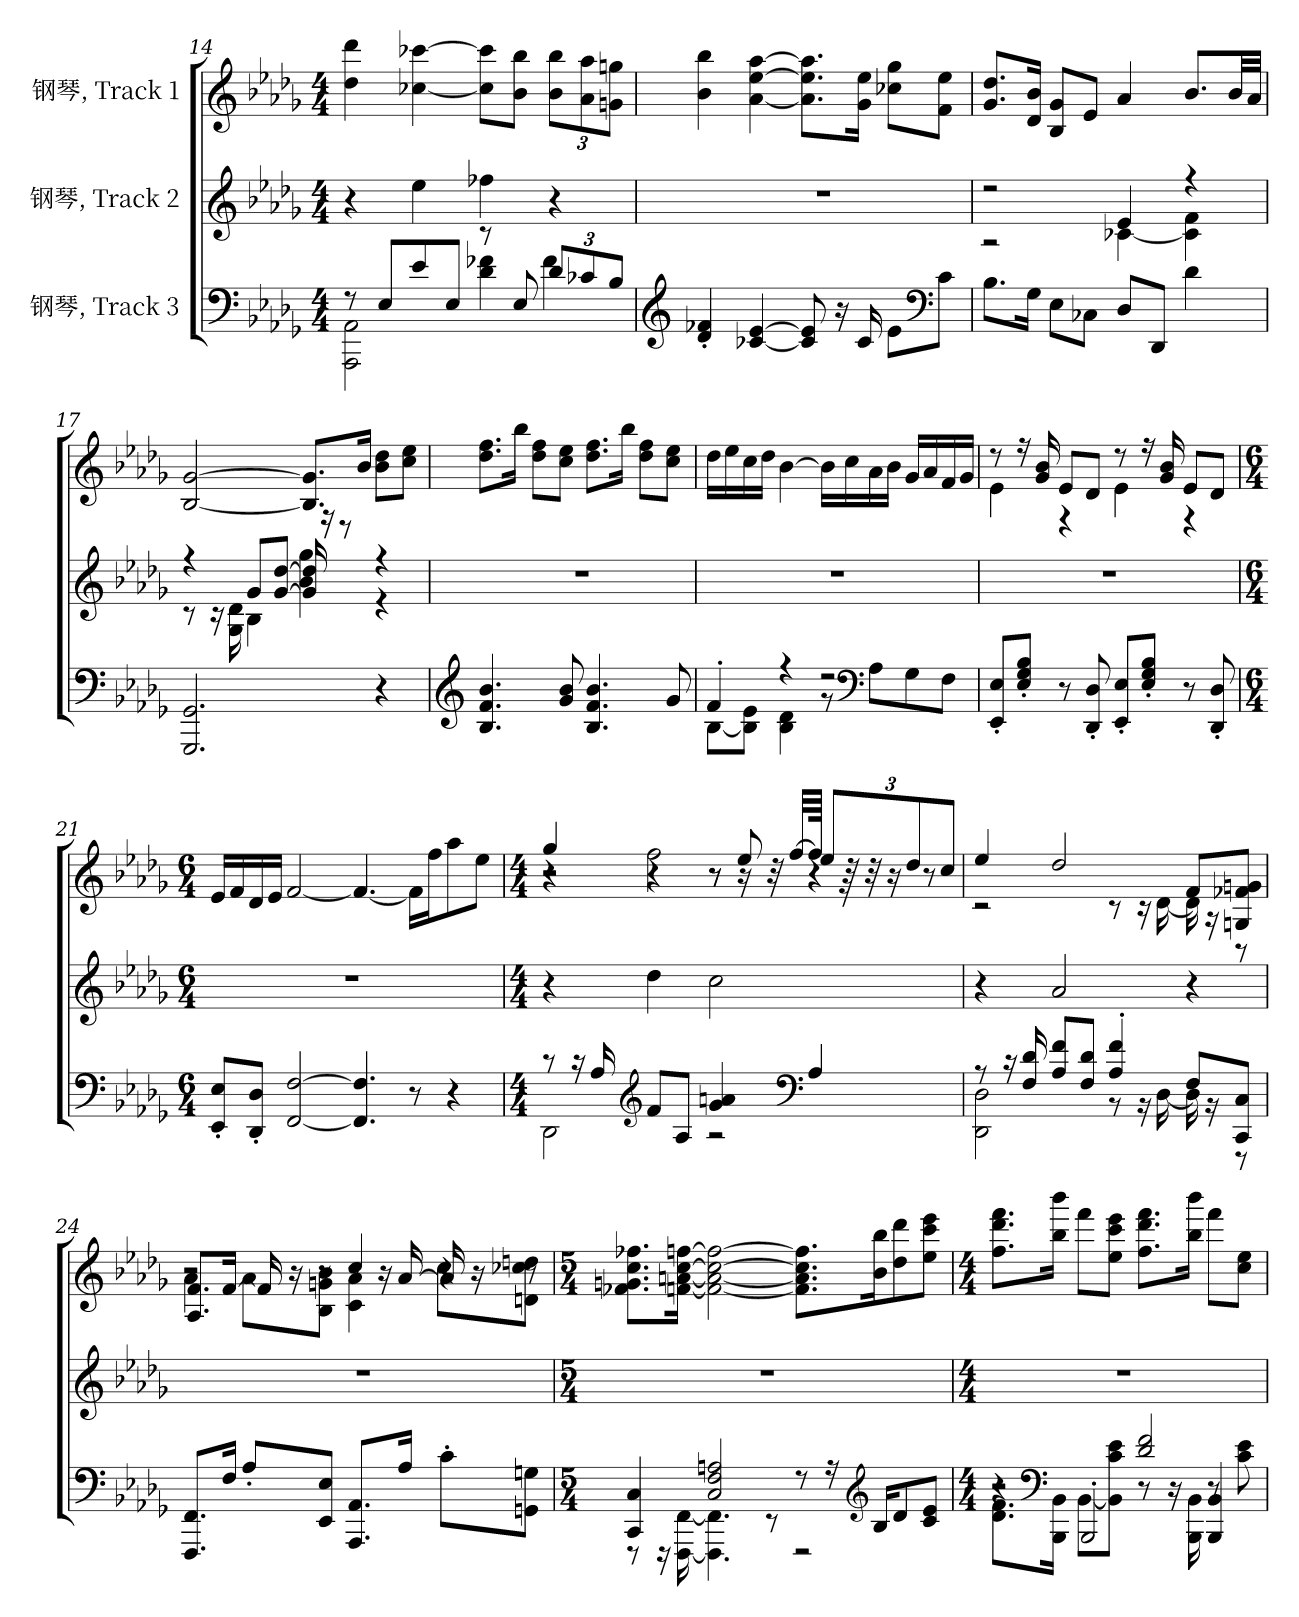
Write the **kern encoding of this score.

**kern	**kern	**kern
*part3	*part2	*part1
*staff3	*staff2	*staff1
*I"钢琴, Track 3	*I"钢琴, Track 2	*I"钢琴, Track 1
*clefF4	*clefG2	*clefG2
*k[b-e-a-d-g-]	*k[b-e-a-d-g-]	*k[b-e-a-d-g-]
*M4/4	*M4/4	*M4/4
=14	=14	=14
*^	*	*
8r	2AAA-\ 2AA-\	4r	4dd-\ 4ddd-\
8E-/L	.	.	.
8e-/	.	4ee-\	[4cc-X\ [4ccc-X\
8E-/J	.	.	.
8r	4d-\ 4f-X\	4ff-X\	8cc-\] 8ccc-\]L
8E-/	.	.	8b-\ 8bb-\J
*Xbrackettup	*	*	*Xbrackettup
12d-/L	4f-\	4r	12b-\ 12bb-\L
12c-X/	.	.	12a-\ 12aa-\
12B-/J	.	.	12gn\ 12ggn\J
*v	*v	*	*
!!LO:LB:g=z
=15	=15	=15
*clefG2	*	*
4d-/' 4f-X/'	1r	4b-\ 4bb-\
[4c-X/ [4e-/	.	[4a-\ [4ee-\ [4aa-\
8c-/] 8e-/]	.	8.a-\] 8.ee-\] 8.aa-\]L
16r	.	.
16c-/	.	16g-\ 16ee-\Jk
8e-\L	.	8cc-X\ 8gg-\L
*clefF4	*	*
8c-\J	.	8f\ 8ee-\J
=16	=16	=16
*	*^	*
8.B-\L	2r	2r	8.g-/ 8.dd-/L
16G-\Jk	.	.	16d-/ 16b-/Jk
8E-\L	.	.	8B-/ 8g-/L
8C-X\J	.	.	8e-/J
8D-/L	4e-/	[4c-X\	4a-/
8DD-/J	.	.	.
4d-\	4r	4c-\] 4f\	8.b-/L
.	.	.	32b-/LL
.	.	.	32a-/JJJ
=17	=17	=17	=17
2.GGG-/ 2.GG-/	4r	8r	[2B-/ [2g-/
.	.	16r	.
.	.	16G-\ 16d-\	.
.	8g-/L	4B-\	.
.	[8g-/ [8dd-/J	.	.
.	16g-/] 16dd-/]	4b-\ 4gg-\	8.B-/] 8.g-/]L
.	16r	.	.
.	8r	.	.
.	.	.	16b-/Jk
4r	4r	4r	8b-\ 8dd-\L
.	.	.	8cc\ 8ee-\J
*	*v	*v	*
!!LO:LB:g=z
=18	=18	=18
*clefG2	*	*
4.B-/ 4.f/ 4.b-/	1r	8.dd-\ 8.ff\L
.	.	16bb-\Jk
.	.	8dd-\ 8ff\L
8g-/ 8b-/	.	8cc\ 8ee-\J
4.B-/ 4.f/ 4.b-/	.	8.dd-\ 8.ff\L
.	.	16bb-\Jk
.	.	8dd-\ 8ff\L
8g-/	.	8cc\ 8ee-\J
=19	=19	=19
*^	*	*
4f'/	[8B-\L	1r	16dd-\LL
.	.	.	16ee-\
.	8B-\] 8e-\J	.	16cc\
.	.	.	16dd-\JJ
4r	4B-\ 4d-\	.	[4b-\
2r	8r	.	16b-\LL]
.	.	.	16cc\
*clefF4	*	*	*
.	8A-\L	.	16a-\
.	.	.	16b-\JJ
.	8G-\	.	16g-/LL
.	.	.	16a-/
.	8F\J	.	16f/
.	.	.	16g-/JJ
*v	*v	*	*
=20	=20	=20
*	*	*^
8EE-/' 8E-/'L	1r	8r	4e-\
8E-/' 8G-/' 8B-/'J	.	16r	.
.	.	16g-/ 16b-/	.
8r	.	8e-/L	4r
8DD-/' 8D-/'	.	8d-/J	.
8EE-/' 8E-/'L	.	8r	4e-\
8E-/' 8G-/' 8B-/'J	.	16r	.
.	.	16g-/ 16b-/	.
8r	.	8e-/L	4r
8DD-/' 8D-/'	.	8d-/J	.
*	*	*v	*v
!!LO:PB:g=z
=21	=21	=21
*M6/4	*M6/4	*M6/4
8EE-/' 8E-/'L	1.r	16e-/LL
.	.	16f/
8DD-/' 8D-/'J	.	16d-/
.	.	16e-/JJ
[2FF/ [2F/	.	[2f/
4.FF/] 4.F/]	.	4.f/_
8r	.	16f\LL]
.	.	16ff\J
4r	.	8aa-\
.	.	8ee-\J
=22	=22	=22
*M4/4	*M4/4	*M4/4
*^	*	*^
*	*	*	*	*^
8r	2DD-\	4r	2r	4r	4gg-/
16r	.	.	.	.	.
16A-/	.	.	.	.	.
*clefG2	*	*	*	*	*
8f/L	.	4dd-\	.	2ff\	4r
8A-/J	.	.	.	.	.
4g-/ 4an/	2r	2cc\	8r	.	8r
.	.	.	16r	.	8ee-/
.	.	.	32r	.	.
.	.	.	[32ff/LLL	.	.
*clefF4	*	*	*	*	*
4A-/	.	.	64ff/JJJk]	4r	12ee-/L
.	.	.	64r	.	.
.	.	.	32r	.	.
.	.	.	16r	.	.
.	.	.	.	.	12dd-/
.	.	.	8r	.	.
.	.	.	.	.	12cc/J
*	*	*	*	*v	*v
!!LO:LB:g=z
=23	=23	=23	=23	=23
8r	2DD-\ 2D-\	4r	4ee-/	2r
16r	.	.	.	.
16F/ 16d-/	.	.	.	.
8A-/ 8f/L	.	2a-/	2dd-/	.
8F/ 8d-/J	.	.	.	.
4A-/' 4f/'	8r	.	.	8r
.	16r	.	.	16r
.	[16D-\	.	.	[16d-\
8F/L	16D-\]	4r	8f/L	16d-\]
.	16r	.	.	16r
8CC/ 8C/J	8r	.	8Gn/ 8f-X/ 8gn/J	8r
*v	*v	*	*	*
=24	=24	=24	=24
*	*	*	*^
8.FFF/ 8.FF/L	1r	2r	4a-\	8.A-/ 8.f/L
16F/Jk	.	.	.	[16f/Jk
8A-'/L	.	.	8a-\L	16f/]
.	.	.	.	16r
8EE-/ 8E-/J	.	.	8B-\ 8gn\ 8b-\J	8r
8.AAA-/ 8.AA-/L	.	8r	4c\ 4a-\	4cc/
.	.	16r	.	.
16A-/Jk	.	[16a-/	.	.
8c'\L	.	16a-/]	8cc\L	4r
.	.	16r	.	.
8GGn\ 8Gn\J	.	8r	8dn\ 8cc-X\ 8ddn\J	.
*	*	*v	*v	*v
!!LO:LB:g=z
=25	=25	=25
*M5/4	*M5/4	*M5/4
*^	*	*
4CC/ 4C/	8r	4%5r	8.f-X\ 8.gn\ 8.cc\ 8.ff-X\L
.	16r	.	.
.	[16FFF\ [16FF\	.	[16fn\ [16an\ [16cc\ [16ffn\Jk
2C/ 2F/ 2An/	4.FFF\] 4.FF\]	.	2f\_ 2a\_ 2cc\_ 2ff\_
.	8r	.	.
8r	2r	.	8.f\] 8.a\] 8.cc\] 8.ff\]L
16r	.	.	.
*clefG2	*	*	*
16B-/KL	.	.	16b-\ 16bb-\K
8d-/	.	.	8dd-\ 8ddd-\
8c/ 8e-/J	.	.	8ee-\ 8ccc\ 8eee-\J
*v	*v	*	*
=26	=26	=26
*M4/4	*M4/4	*M4/4
*^	*	*
*	*^	*	*
2r	8.d-\ 8.f\L	4r	1r	8.ff\ 8.ddd-\ 8.fff\L
*clefF4	*	*	*	*
.	16BBB-\ 16BB-\Jk	.	.	16bb-\ 16bbb-\Jk
.	[8BB-\L	2BBB-'/	.	8fff\L
.	8BB-\] 8c\ 8e-\J	.	.	8ee-\ 8ccc\ 8eee-\J
2d-/ 2f/	8r	.	.	8.ff\ 8.ddd-\ 8.fff\L
.	16r	.	.	.
.	16BBB-\ 16BB-\	.	.	16bb-\ 16bbb-\Jk
.	8r	4BBB-/ 4BB-/	.	8fff\L
.	8c\ 8e-\	.	.	8cc\ 8ee-\J
*v	*v	*v	*	*
=	=	=
*-	*-	*-
